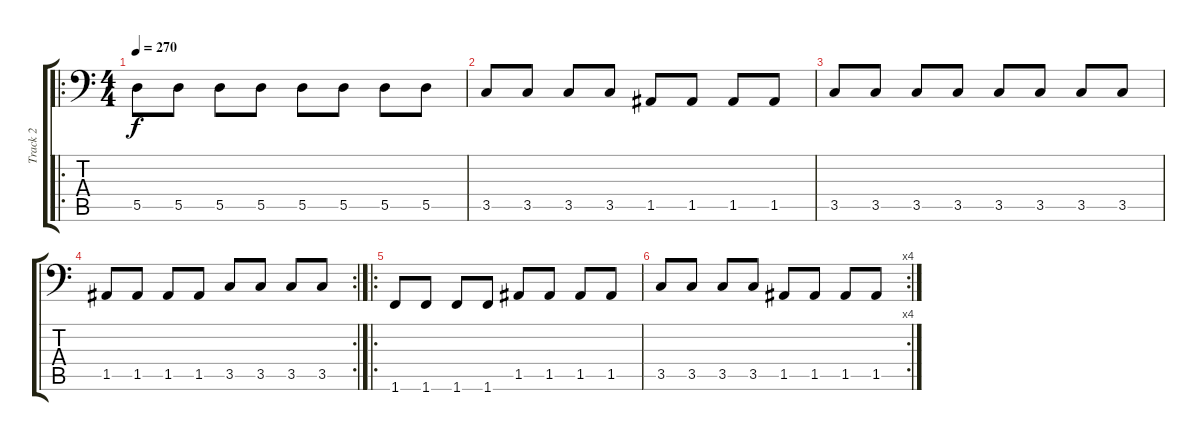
\track ("Track 2" "Track 2") {instrument electricbasspick}
\staff {score tabs}
\tuning (E3 B2 G2 D2 A1 E1) {hide}
\ro
\ts (4 4)
\tempo 270
\clef f4
\ks c
5.5.8{dy f instrument electricbasspick} 5.5.8 5.5.8 5.5.8 5.5.8 5.5.8 5.5.8 5.5.8 |
3.5.8 3.5.8 3.5.8 3.5.8 1.5.8 1.5.8 1.5.8 1.5.8 |
3.5.8 3.5.8 3.5.8 3.5.8 3.5.8 3.5.8 3.5.8 3.5.8 |
\rc 2
1.5.8 1.5.8 1.5.8 1.5.8 3.5.8 3.5.8 3.5.8 3.5.8 |
\ro
1.6.8 1.6.8 1.6.8 1.6.8 1.5.8 1.5.8 1.5.8 1.5.8 |
\rc 4
3.5.8 3.5.8 3.5.8 3.5.8 1.5.8 1.5.8 1.5.8 1.5.8
